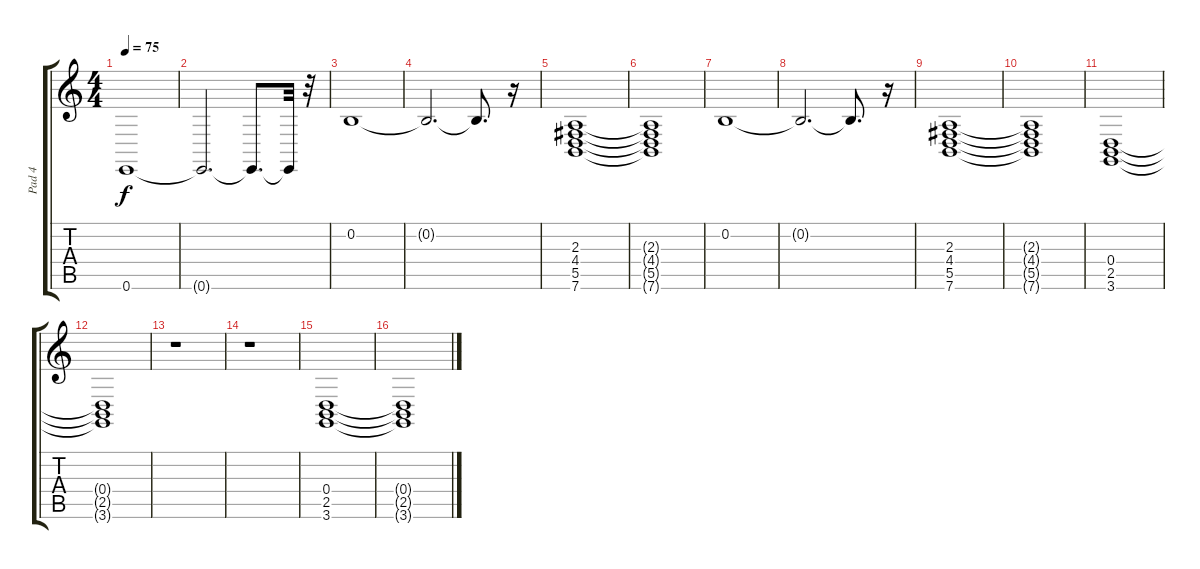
\track ("Pad 4" "Pad 4") {instrument pad4choir}
\staff {score tabs}
\tuning (E4 B3 G3 D3 A2 E2) {hide}
\ts (4 4)
\tempo 75
\clef g2
\ks c
0.6.1{dy f} |
0.6{t}.2{d} 0.6{t}.8{d} 0.6{t}.32 r.32 |
0.2.1 |
0.2{t}.2{d} 0.2{t}.8{d} r.16 |
(2.3 4.4 5.5 7.6).1 |
(2.3{t} 4.4{t} 5.5{t} 7.6{t}).1 |
0.2.1 |
0.2{t}.2{d} 0.2{t}.8{d} r.16 |
(2.3 4.4 5.5 7.6).1 |
(2.3{t} 4.4{t} 5.5{t} 7.6{t}).1 |
(0.4 2.5 3.6).1 |
(0.4{t} 2.5{t} 3.6{t}).1 |
r.1 |
r.1 |
(0.4 2.5 3.6).1 |
(0.4{t} 2.5{t} 3.6{t}).1
